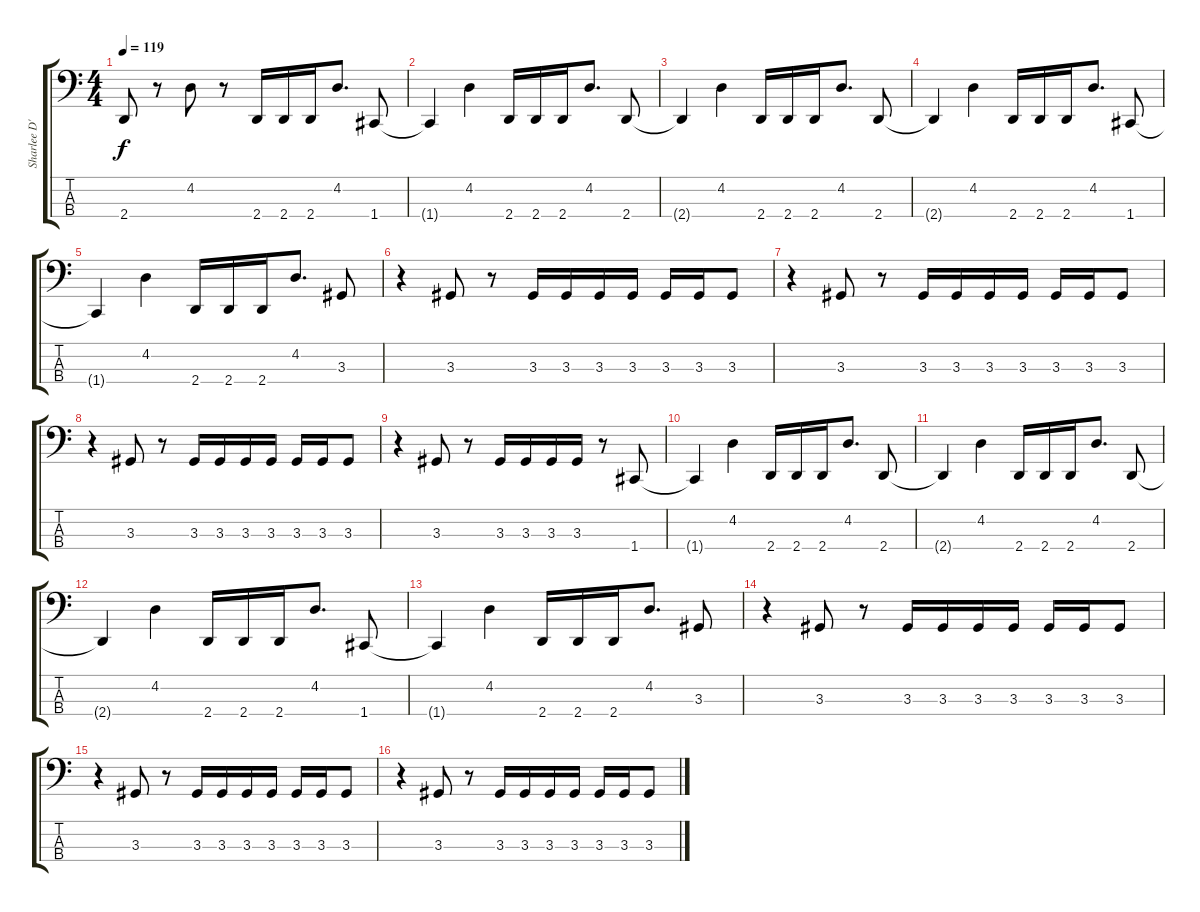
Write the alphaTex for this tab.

\track ("Sharlee D'Angelo (Bass)" "Sharlee D'") {instrument electricbasspick}
\staff {score tabs}
\tuning (Eb2 Bb1 F1 C1) {hide}
\ts (4 4)
\tempo 119
\clef f4
\ks c
2.4.8{dy f} r.8 4.2.8 r.8 2.4.16 2.4.16 2.4.16 4.2.8{d} 1.4.8 |
1.4{t}.4 4.2.4 2.4.16 2.4.16 2.4.16 4.2.8{d} 2.4.8 |
2.4{t}.4 4.2.4 2.4.16 2.4.16 2.4.16 4.2.8{d} 2.4.8 |
2.4{t}.4 4.2.4 2.4.16 2.4.16 2.4.16 4.2.8{d} 1.4.8 |
1.4{t}.4 4.2.4 2.4.16 2.4.16 2.4.16 4.2.8{d} 3.3.8 |
r.4 3.3.8 r.8 3.3.16 3.3.16 3.3.16 3.3.16 3.3.16 3.3.16 3.3.8 |
r.4 3.3.8 r.8 3.3.16 3.3.16 3.3.16 3.3.16 3.3.16 3.3.16 3.3.8 |
r.4 3.3.8 r.8 3.3.16 3.3.16 3.3.16 3.3.16 3.3.16 3.3.16 3.3.8 |
r.4 3.3.8 r.8 3.3.16 3.3.16 3.3.16 3.3.16 r.8 1.4.8 |
1.4{t}.4 4.2.4 2.4.16 2.4.16 2.4.16 4.2.8{d} 2.4.8 |
2.4{t}.4 4.2.4 2.4.16 2.4.16 2.4.16 4.2.8{d} 2.4.8 |
2.4{t}.4 4.2.4 2.4.16 2.4.16 2.4.16 4.2.8{d} 1.4.8 |
1.4{t}.4 4.2.4 2.4.16 2.4.16 2.4.16 4.2.8{d} 3.3.8 |
r.4 3.3.8 r.8 3.3.16 3.3.16 3.3.16 3.3.16 3.3.16 3.3.16 3.3.8 |
r.4 3.3.8 r.8 3.3.16 3.3.16 3.3.16 3.3.16 3.3.16 3.3.16 3.3.8 |
r.4 3.3.8 r.8 3.3.16 3.3.16 3.3.16 3.3.16 3.3.16 3.3.16 3.3.8
